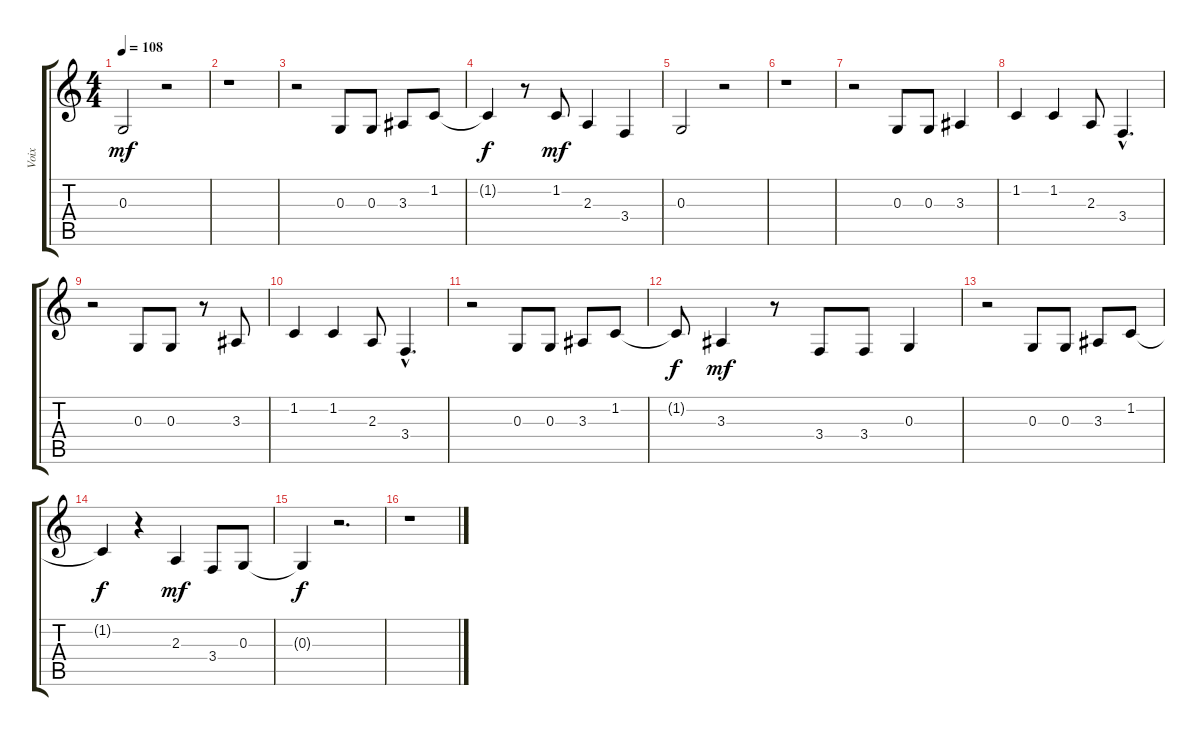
\track ("Voix" "Voix") {instrument voiceoohs}
\staff {score tabs}
\tuning (E4 B3 G3 D3 A2 E2) {hide}
\ts (4 4)
\tempo 108
\clef g2
\ks c
0.3.2{dy mf} r.2 |
r.1 |
r.2 0.3.8 0.3.8 3.3.8 1.2.8 |
1.2{t}.4{dy f} r.8 1.2.8{dy mf} 2.3.4 3.4.4 |
0.3.2 r.2 |
r.1 |
r.2 0.3.8 0.3.8 3.3.4 |
1.2.4 1.2.4 2.3.8 3.4{hac}.4{d} |
r.2 0.3.8 0.3.8 r.8 3.3.8 |
1.2.4 1.2.4 2.3.8 3.4{hac}.4{d} |
r.2 0.3.8 0.3.8 3.3.8 1.2.8 |
1.2{t}.8{dy f} 3.3.4{dy mf} r.8 3.4.8 3.4.8 0.3.4 |
r.2 0.3.8 0.3.8 3.3.8 1.2.8 |
1.2{t}.4{dy f} r.4 2.3.4{dy mf} 3.4.8 0.3.8 |
0.3{t}.4{dy f} r.2{d} |
r.1
